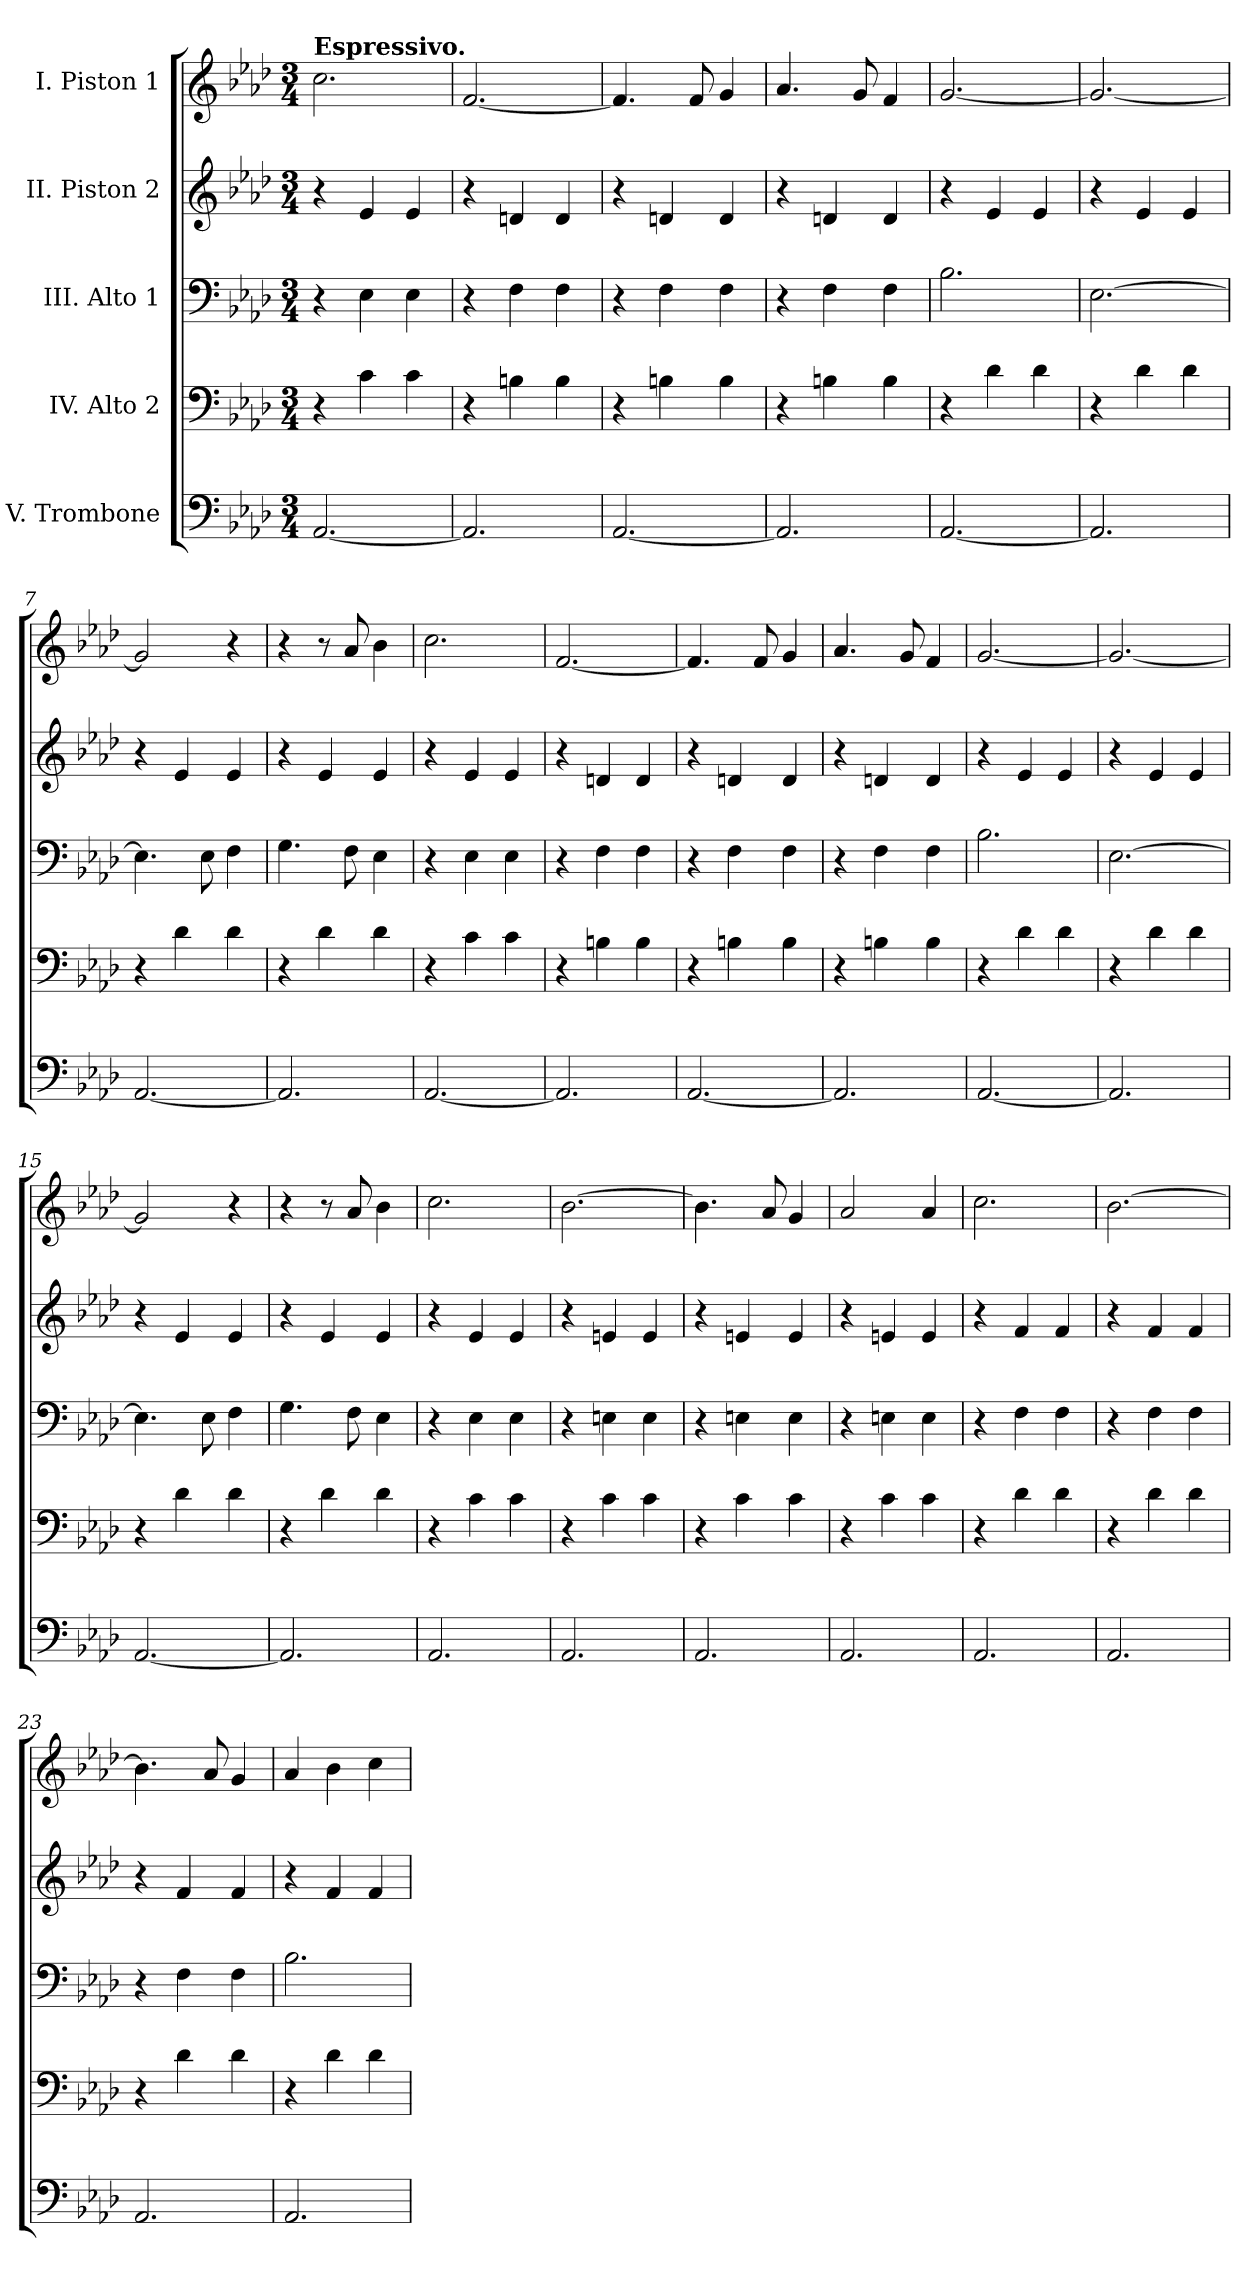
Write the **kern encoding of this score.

**kern	**kern	**kern	**kern	**kern
*part5	*part4	*part3	*part2	*part1
*staff5	*staff4	*staff3	*staff2	*staff1
*I"V. Trombone	*I"IV. Alto 2	*I"III. Alto 1	*I"II. Piston 2	*I"I. Piston 1
*clefF4	*clefF4	*clefF4	*clefG2	*clefG2
*k[b-e-a-d-]	*k[b-e-a-d-]	*k[b-e-a-d-]	*k[b-e-a-d-]	*k[b-e-a-d-]
*A-:	*A-:	*A-:	*A-:	*A-:
*M3/4	*M3/4	*M3/4	*M3/4	*M3/4
=1	=1	=1	=1	=1
!	!	!	!	!LO:TX:a:B:t=Espressivo.
[2.AA-	4r	4r	4r	2.cc
.	4c	4E-	4e-	.
.	4c	4E-	4e-	.
=2	=2	=2	=2	=2
2.AA-]	4r	4r	4r	[2.f
.	4Bn	4F	4dn	.
.	4B	4F	4d	.
=3	=3	=3	=3	=3
[2.AA-	4r	4r	4r	4.f]
.	4Bn	4F	4dn	.
.	.	.	.	8f
.	4B	4F	4d	4g
=4	=4	=4	=4	=4
2.AA-]	4r	4r	4r	4.a-
.	4Bn	4F	4dn	.
.	.	.	.	8g
.	4B	4F	4d	4f
=5	=5	=5	=5	=5
[2.AA-	4r	2.B-	4r	[2.g
.	4d-	.	4e-	.
.	4d-	.	4e-	.
=6	=6	=6	=6	=6
2.AA-]	4r	[2.E-	4r	2.g_
.	4d-	.	4e-	.
.	4d-	.	4e-	.
=7	=7	=7	=7	=7
[2.AA-	4r	4.E-]	4r	2g]
.	4d-	.	4e-	.
.	.	8E-	.	.
.	4d-	4F	4e-	4r
=8	=8	=8	=8	=8
2.AA-]	4r	4.G	4r	4r
.	4d-	.	4e-	8r
.	.	8F	.	8a-
.	4d-	4E-	4e-	4b-
!!LO:LB:g=z
=9	=9	=9	=9	=9
[2.AA-	4r	4r	4r	2.cc
.	4c	4E-	4e-	.
.	4c	4E-	4e-	.
=10	=10	=10	=10	=10
2.AA-]	4r	4r	4r	[2.f
.	4Bn	4F	4dn	.
.	4B	4F	4d	.
=11	=11	=11	=11	=11
[2.AA-	4r	4r	4r	4.f]
.	4Bn	4F	4dn	.
.	.	.	.	8f
.	4B	4F	4d	4g
=12	=12	=12	=12	=12
2.AA-]	4r	4r	4r	4.a-
.	4Bn	4F	4dn	.
.	.	.	.	8g
.	4B	4F	4d	4f
=13	=13	=13	=13	=13
[2.AA-	4r	2.B-	4r	[2.g
.	4d-	.	4e-	.
.	4d-	.	4e-	.
=14	=14	=14	=14	=14
2.AA-]	4r	[2.E-	4r	2.g_
.	4d-	.	4e-	.
.	4d-	.	4e-	.
=15	=15	=15	=15	=15
[2.AA-	4r	4.E-]	4r	2g]
.	4d-	.	4e-	.
.	.	8E-	.	.
.	4d-	4F	4e-	4r
=16	=16	=16	=16	=16
2.AA-]	4r	4.G	4r	4r
.	4d-	.	4e-	8r
.	.	8F	.	8a-
.	4d-	4E-	4e-	4b-
!!LO:LB:g=z
=17	=17	=17	=17	=17
2.AA-	4r	4r	4r	2.cc
.	4c	4E-	4e-	.
.	4c	4E-	4e-	.
=18	=18	=18	=18	=18
2.AA-	4r	4r	4r	[2.b-
.	4c	4En	4en	.
.	4c	4E	4e	.
=19	=19	=19	=19	=19
2.AA-	4r	4r	4r	4.b-]
.	4c	4En	4en	.
.	.	.	.	8a-
.	4c	4E	4e	4g
=20	=20	=20	=20	=20
2.AA-	4r	4r	4r	2a-
.	4c	4En	4en	.
.	4c	4E	4e	4a-
=21	=21	=21	=21	=21
2.AA-	4r	4r	4r	2.cc
.	4d-	4F	4f	.
.	4d-	4F	4f	.
=22	=22	=22	=22	=22
2.AA-	4r	4r	4r	[2.b-
.	4d-	4F	4f	.
.	4d-	4F	4f	.
=23	=23	=23	=23	=23
2.AA-	4r	4r	4r	4.b-]
.	4d-	4F	4f	.
.	.	.	.	8a-
.	4d-	4F	4f	4g
=24	=24	=24	=24	=24
2.AA-	4r	2.B-	4r	4a-
.	4d-	.	4f	4b-
.	4d-	.	4f	4cc
=	=	=	=	=
*-	*-	*-	*-	*-
